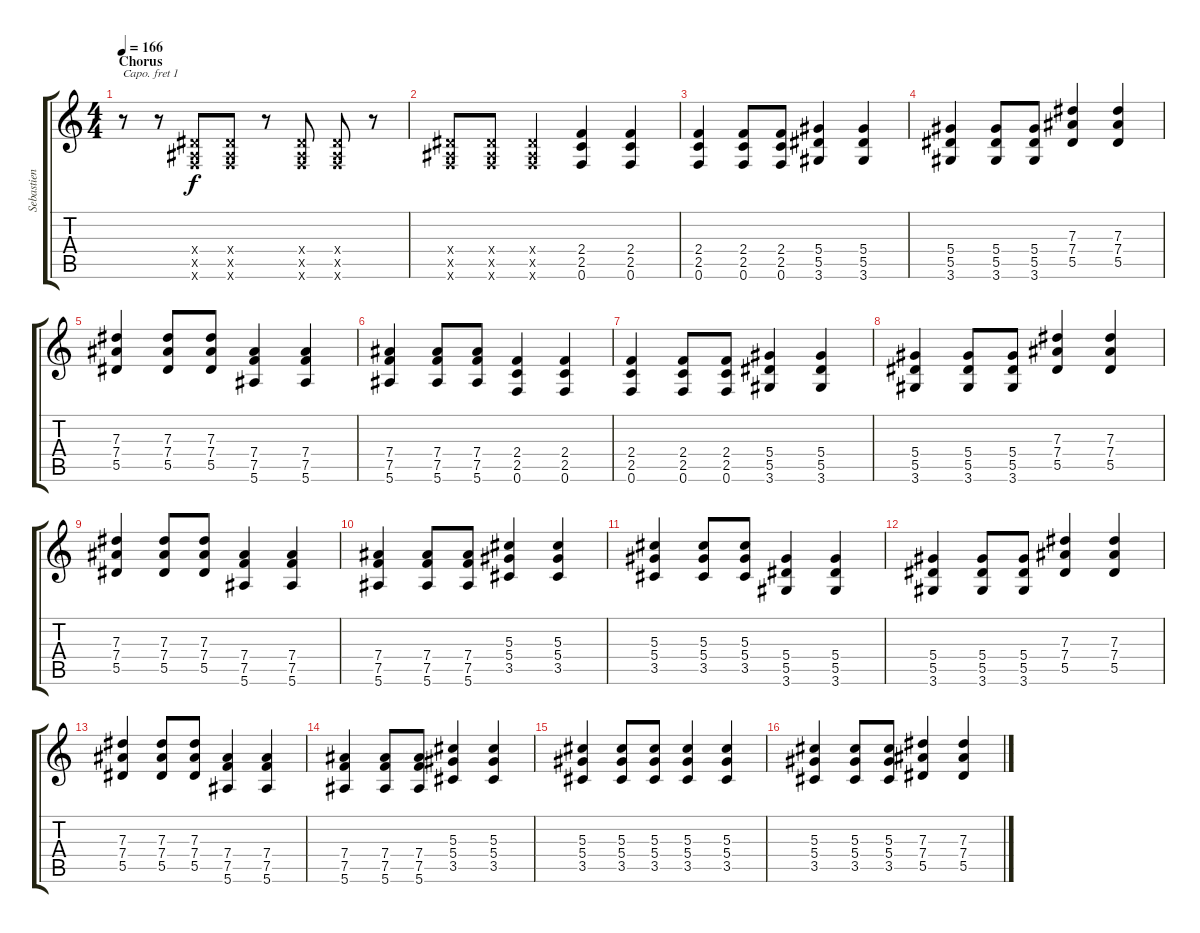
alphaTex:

\track ("Sebastien" "Sebastien") {instrument distortionguitar}
\staff {score tabs}
\capo 1
\tuning (E4 B3 G3 D3 A2 E2) {hide}
\ts (4 4)
\section ("" "Chorus")
\tempo 166
\clef g2
\ks c
r.8{dy f} r.8 (0.4{x} 0.5{x} 0.6{x}).8 (0.4{x} 0.5{x} 0.6{x}).8 r.8 (0.4{x} 0.5{x} 0.6{x}).8 (0.4{x} 0.5{x} 0.6{x}).8 r.8 |
(0.4{x} 0.5{x} 0.6{x}).8 (0.4{x} 0.5{x} 0.6{x}).8 (0.4{x} 0.5{x} 0.6{x}).4 (2.4 2.5 0.6).4 (2.4 2.5 0.6).4 |
(2.4 2.5 0.6).4 (2.4 2.5 0.6).8 (2.4 2.5 0.6).8 (5.4 5.5 3.6).4 (5.4 5.5 3.6).4 |
(5.4 5.5 3.6).4 (5.4 5.5 3.6).8 (5.4 5.5 3.6).8 (7.3 7.4 5.5).4 (7.3 7.4 5.5).4 |
(7.3 7.4 5.5).4 (7.3 7.4 5.5).8 (7.3 7.4 5.5).8 (7.4 7.5 5.6).4 (7.4 7.5 5.6).4 |
(7.4 7.5 5.6).4 (7.4 7.5 5.6).8 (7.4 7.5 5.6).8 (2.4 2.5 0.6).4 (2.4 2.5 0.6).4 |
(2.4 2.5 0.6).4 (2.4 2.5 0.6).8 (2.4 2.5 0.6).8 (5.4 5.5 3.6).4 (5.4 5.5 3.6).4 |
(5.4 5.5 3.6).4 (5.4 5.5 3.6).8 (5.4 5.5 3.6).8 (7.3 7.4 5.5).4 (7.3 7.4 5.5).4 |
(7.3 7.4 5.5).4 (7.3 7.4 5.5).8 (7.3 7.4 5.5).8 (7.4 7.5 5.6).4 (7.4 7.5 5.6).4 |
(7.4 7.5 5.6).4 (7.4 7.5 5.6).8 (7.4 7.5 5.6).8 (5.3 5.4 3.5).4 (5.3 5.4 3.5).4 |
(5.3 5.4 3.5).4 (5.3 5.4 3.5).8 (5.3 5.4 3.5).8 (5.4 5.5 3.6).4 (5.4 5.5 3.6).4 |
(5.4 5.5 3.6).4 (5.4 5.5 3.6).8 (5.4 5.5 3.6).8 (7.3 7.4 5.5).4 (7.3 7.4 5.5).4 |
(7.3 7.4 5.5).4 (7.3 7.4 5.5).8 (7.3 7.4 5.5).8 (7.4 7.5 5.6).4 (7.4 7.5 5.6).4 |
(7.4 7.5 5.6).4 (7.4 7.5 5.6).8 (7.4 7.5 5.6).8 (5.3 5.4 3.5).4 (5.3 5.4 3.5).4 |
(5.3 5.4 3.5).4 (5.3 5.4 3.5).8 (5.3 5.4 3.5).8 (5.3 5.4 3.5).4 (5.3 5.4 3.5).4 |
(5.3 5.4 3.5).4 (5.3 5.4 3.5).8 (5.3 5.4 3.5).8 (7.3 7.4 5.5).4 (7.3 7.4 5.5).4
